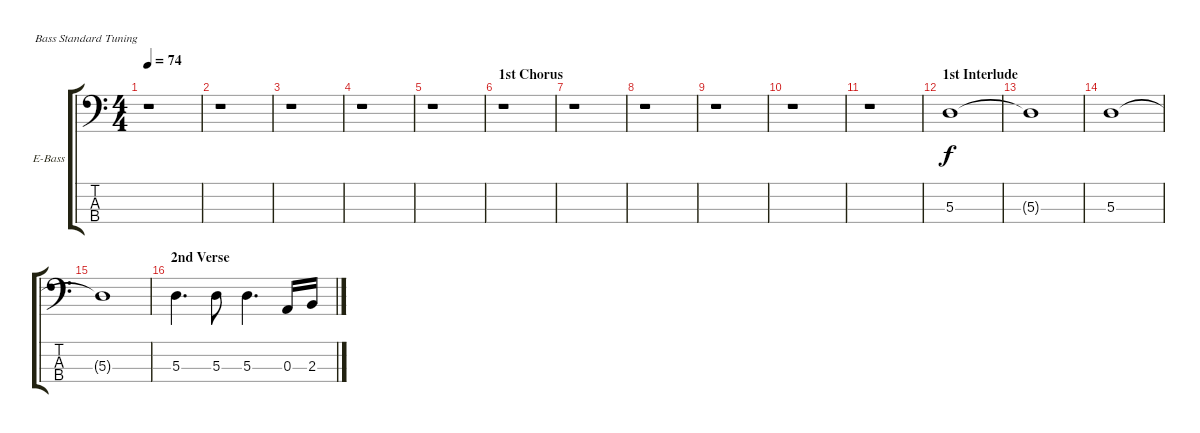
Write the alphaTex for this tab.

\bracketExtendMode groupsimilarinstruments
\firstSystemTrackNameOrientation horizontal
\otherSystemsTrackNameOrientation horizontal
\track ("Bass" "E-Bass") {instrument electricbassfinger}
\staff {score tabs}
\tuning (G2 D2 A1 E1)
\ts (4 4)
\tempo 74
\clef f4
\ks c
r.1{dy f} |
r.1 |
r.1 |
r.1 |
r.1 |
\section ("" "1st Chorus")
r.1 |
r.1 |
r.1 |
r.1 |
r.1 |
r.1 |
\section ("" "1st Interlude")
5.3.1 |
5.3{t}.1 |
5.3.1 |
5.3{t}.1 |
\section ("" "2nd Verse")
5.3.4{d} 5.3.8 5.3.4{d} 0.3.16 2.3.16
